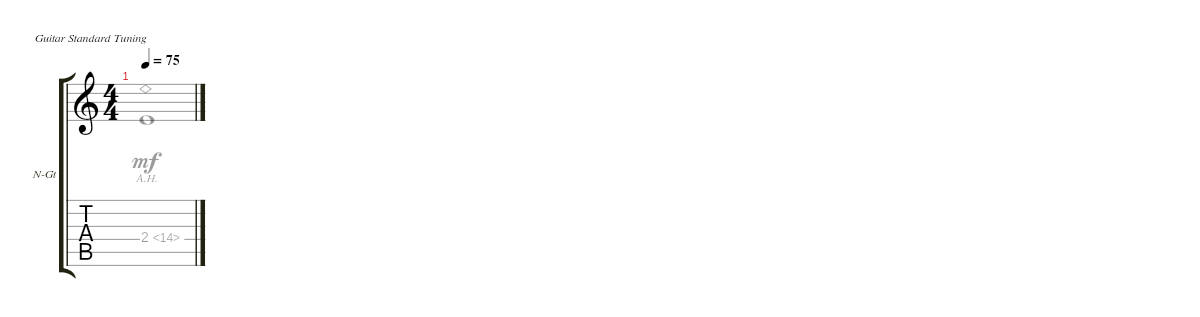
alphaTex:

\defaultSystemsLayout 4
\bracketExtendMode groupsimilarinstruments
\firstSystemTrackNameOrientation horizontal
\otherSystemsTrackNameOrientation horizontal
\track ("Nylon Guitar" "N-Gt") {instrument acousticguitarnylon}
\staff {score tabs}
\tuning (E4 B3 G3 D3 A2 E2)
\voice
\ts (4 4)
\tempo 75
\clef g2
\scale
0.134187
\ks c
\voice
\clef g2
\ottava regular
\simile none
\scale
0.134187
\ks c
2.4{ah 12}.1{dy mf}
